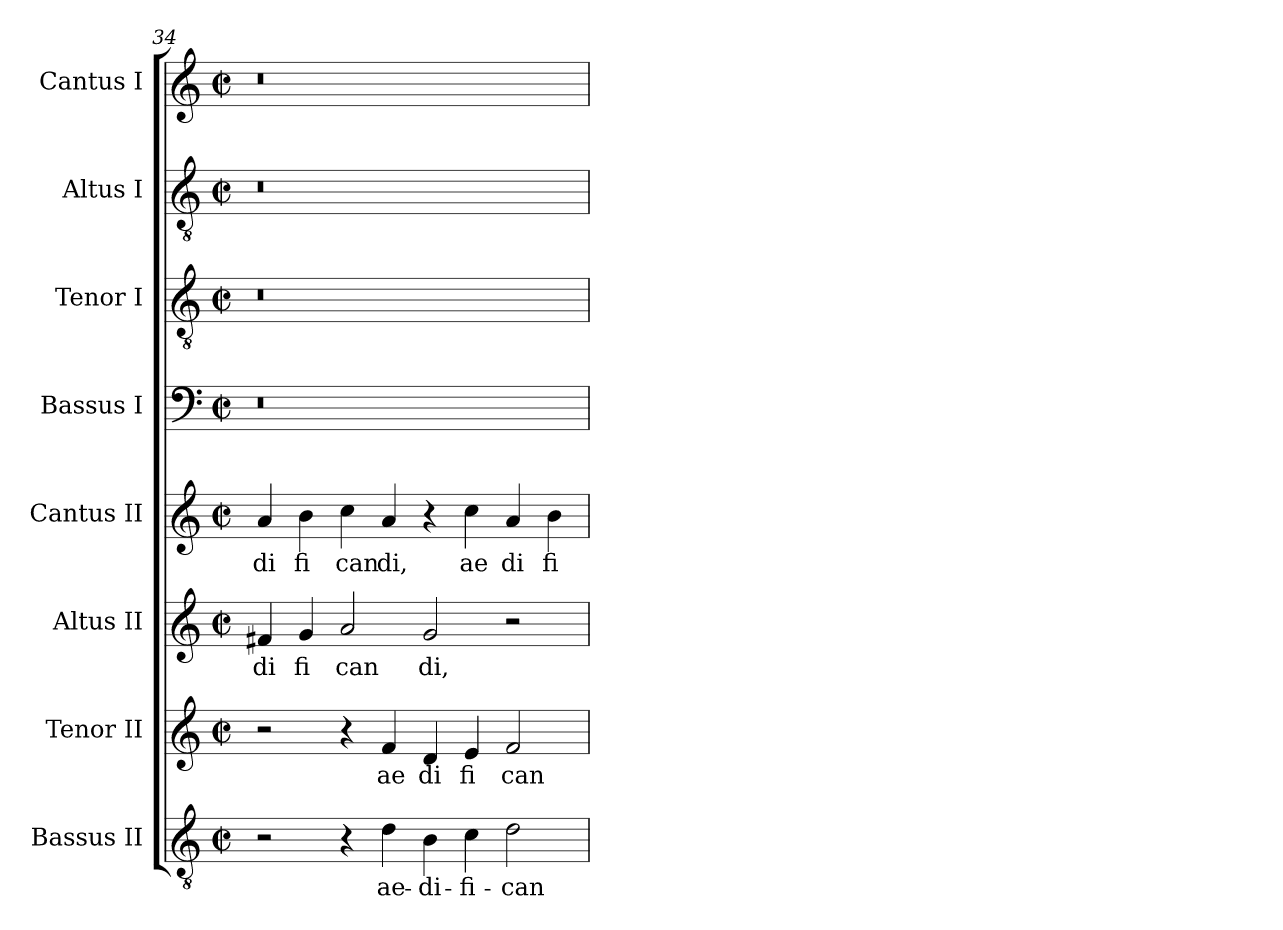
**kern	**text	**kern	**text	**kern	**text	**kern	**text	**kern	**kern	**kern	**kern
*part8	*part8	*part7	*part7	*part6	*part6	*part5	*part5	*part4	*part3	*part2	*part1
*staff8	*staff8	*staff7	*staff7	*staff6	*staff6	*staff5	*staff5	*staff4	*staff3	*staff2	*staff1
*I"Bassus II	*	*I"Tenor II	*	*I"Altus II	*	*I"Cantus II	*	*I"Bassus I	*I"Tenor I	*I"Altus I	*I"Cantus I
*clefGv2	*	*clefG2	*	*clefG2	*	*clefG2	*	*clefF4	*clefGv2	*clefGv2	*clefG2
*	*	*	*	*	*	*k[]	*	*	*	*	*
*	*	*	*	*	*	*C:	*	*	*	*	*
*M2/2	*	*M2/2	*	*M2/2	*	*M2/2	*	*M2/2	*M2/2	*M2/2	*M2/2
*met(c|)	*	*met(c|)	*	*met(c|)	*	*met(c|)	*	*met(c|)	*met(c|)	*met(c|)	*met(c|)
=34	=34	=34	=34	=34	=34	=34	=34	=34	=34	=34	=34
!	!	!	!	!	!LO:LY:b:cj	!	!LO:LY:b:cj	!	!	!	!
2r	.	2r	.	4f#X/	di	4a/	di	0r	0r	0r	0r
!	!	!	!	!	!LO:LY:b:cj	!	!LO:LY:b:cj	!	!	!	!
.	.	.	.	4g/	fi	4b\	fi	.	.	.	.
!	!	!	!	!	!LO:LY:b:cj	!	!LO:LY:b:cj	!	!	!	!
4r	.	4r	.	2a/	can	4cc\	can	.	.	.	.
!	!LO:LY:b:cj	!	!LO:LY:b:cj	!	!	!	!LO:LY:b:cj	!	!	!	!
4d\	ae-	4f/	ae	.	.	4a/	di,	.	.	.	.
!	!LO:LY:b:cj	!	!LO:LY:b:cj	!	!LO:LY:b:cj	!	!	!	!	!	!
4B\	-di-	4d/	di	2g/	di,	4r	.	.	.	.	.
!	!LO:LY:b:cj	!	!LO:LY:b:cj	!	!	!	!LO:LY:b:cj	!	!	!	!
4c\	-fi-	4e/	fi	.	.	4cc\	ae	.	.	.	.
!	!LO:LY:b:cj	!	!LO:LY:b:cj	!	!	!	!LO:LY:b:cj	!	!	!	!
2d\	-can-	2f/	can	2r	.	4a/	di	.	.	.	.
!	!	!	!	!	!	!	!LO:LY:b:cj	!	!	!	!
.	.	.	.	.	.	4b\	fi	.	.	.	.
=	=	=	=	=	=	=	=	=	=	=	=
*-	*-	*-	*-	*-	*-	*-	*-	*-	*-	*-	*-
